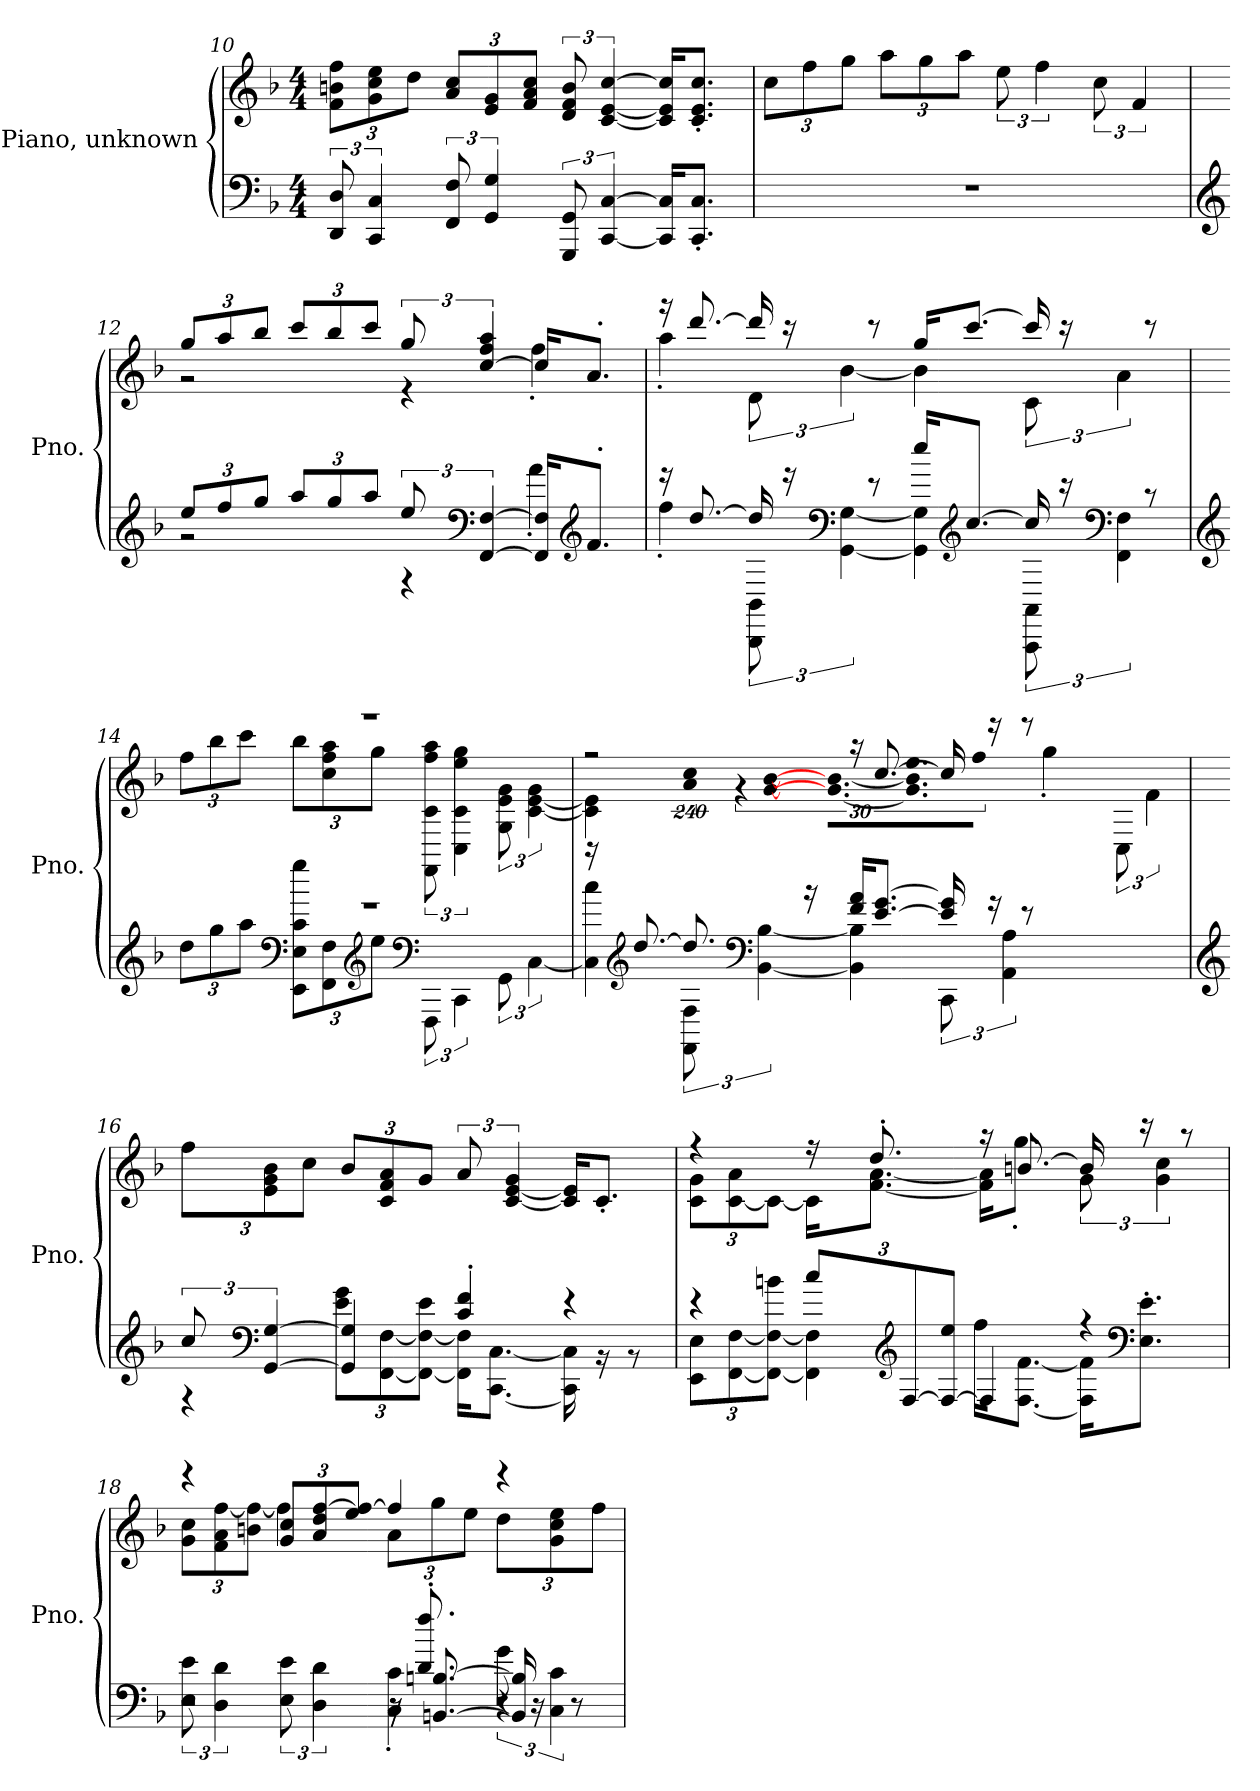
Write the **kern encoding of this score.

**kern	**kern
*part1	*part1
*staff2	*staff1
*I"Piano, unknown	*
*I'Pno.	*
*clefF4	*clefG2
*k[b-]	*k[b-]
*M4/4	*M4/4
*	*Xbrackettup
=10	=10
12DD/ 12D/	12f\ 12bn\ 12ff\L
6CC/ 6C/	12g\ 12cc\ 12ee\
.	12dd\J
12FF/ 12F/	12a/ 12cc/L
6GG/ 6G/	12e/ 12g/
.	12f/ 12a/ 12cc/J
*	*brackettup
12GGG/ 12GG/	12d/ 12f/ 12b/
[6CC/ [6C/	[6c/ [6e/ [6cc/
16CC/] 16C/]KL	16c/] 16e/] 16cc/]KL
8.CC/' 8.C/'J	8.c/' 8.e/' 8.cc/'J
=11	=11
*	*Xbrackettup
1r	12cc\L
.	12ff\
.	12gg\J
.	12aa\L
.	12gg\
.	12aa\J
*	*brackettup
.	12ee\
.	6ff\
.	12cc\
.	6f/
!!LO:LB:g=z
=12	=12
*clefG2	*
*Xbrackettup	*Xbrackettup
*^	*^
12ee/L	2r	12gg/L	2r
12ff/	.	12aa/	.
12gg/J	.	12bb-/J	.
12aa/L	.	12ccc/L	.
12gg/	.	12bb-/	.
12aa/J	.	12ccc/J	.
*brackettup	*	*brackettup	*
12ee/	4r	12gg/	4r
*clefF4	*	*	*
[6FF/ [6F/	.	[6cc/ 6ff/ 6aa/	.
16FF/] 16F/]KL	4a'\	16cc/KL]	4ff'\
*clefG2	*	*	*
8.f'/J	.	8.a'/J	.
=13	=13	=13	=13
16r	4ff'\	16r	4aa'\
[8.dd/	.	[8.ddd/	.
16dd/]	12BBB-\ 12BB-\	16ddd/]	12d\
16r	.	16r	.
*clefF4	*	*	*
.	[6GG\ [6G\	.	[6b-\
8r	.	8r	.
16ee/KL	4GG\] 4G\]	16gg/KL	4b-\]
*clefG2	*	*	*
[8.cc/J	.	[8.ccc/J	.
16cc/]	12AAA\ 12AA\	16ccc/]	12c\
16r	.	16r	.
*clefF4	*	*	*
.	6FF\ 6F\	.	6a\
8r	.	8r	.
!!LO:PB:g=z	!!
=14	=14	=14	=14
*clefG2	*	*	*
*	*Xbrackettup	*	*Xbrackettup
1r	12dd\L	1r	12ff\L
.	12gg\	.	12bb-\
.	12aa\J	.	12ccc\J
*clefF4	*	*	*
.	12EE\ 12E\ 12c\ 12gg\L	.	12bb-\L
.	12FF\ 12F\	.	12cc\ 12ff\ 12aa\
*clefG2	*	*	*
.	12ee\J	.	12gg\J
*clefF4	*	*	*
*	*brackettup	*	*brackettup
.	12FFF\	.	12FF\ 12c\ 12ff\ 12aa\
.	6CC\	.	6C\ 6c\ 6ee\ 6gg\
.	12GG\	.	12G\ 12e\ 12g\
.	[6C\	.	[6c\ [6e\ 6g\
=15	=15	=15	=15
16r	4C\] 4cc\	2r	4c\] 4e\]
*clefG2	*	*	*
[8.dd/	.	.	.
!	!	!	!LO:N:vis=16
8.dd/]	12FF\ 12F\	.	1920%137a\ 1920%137cc\
!	!	!	!LO:N:vis=64
.	.	.	960%17r
*clefF4	*	*	*
.	[6BB-\ [6B-\	.	.
!	!	!	!LO:N:vis=64
.	.	.	[960%17g\ [960%17b-\
.	.	.	1920ryy
!	!	!	!LO:N:vis=32.
.	.	.	1920%103g\_ 1920%103b-\_LLL
!	!	!	!LO:N:vis=32.
.	.	.	1920%103g\] 1920%103b-\] 1920%103ee\
16r	.	.	.
!	!	!	!LO:N:vis=32
.	.	.	640%23ff\JJJ
16f/ 16a/KL	4BB-\] 4B-\]	16r	.
.	.	.	4gg'\
[8.e/ [8.g/J	.	[8.cc/	.
16e/] 16g/]	12CC\	16cc/]	.
.	.	.	12C\
16r	.	16r	.
.	6AA\ 6A\	.	.
.	.	.	6f\
8r	.	8r	.
1920ryy	1920ryy	1920ryy	.
*	*	*v	*v
!!LO:LB:g=z
=16	=16	=16
*clefG2	*	*
*	*	*Xbrackettup
12cc/	4r	12ff\L
*clefF4	*	*
[6GG/ [6G/	.	12e\ 12g\ 12b-\
.	.	12cc\J
*	*Xbrackettup	*
4GG/] 4G/]	12e\ 12g\L	12b-/L
.	[12FF\ [12F\	12c/ 12f/ 12a/
.	12FF\_ 12F\_ 12e\J	12g/J
*	*	*brackettup
4c/' 4f/'	16FF\] 16F\]KL	12a/
.	[8.CC\ [8.C\J	.
.	.	[6c/ [6e/ 6g/
4r	16CC\] 16C\]	16c/] 16e/]KL
.	16r	8.c'/J
.	8r	.
=17	=17	=17
*	*	*^
*	*	*	*Xbrackettup
4r	12EE\ 12E\L	4r	12c\ 12g\L
.	[12FF\ [12F\	.	[12c\ 12a\
.	12FF\_ 12F\_ 12bn\J	.	12c\J_
12cc/L	4FF\] 4F\]	16r	16c\KL]
.	.	8.dd'/	[8.f\ [8.a\J
*clefG2	*	*	*
[12F/	.	.	.
12F/_ 12ee/J	.	.	.
4F/]	16ff\KL	16r	16f\] 16a\]KL
.	[8.F\ [8.f\J	[8.bn/	8.gg'\J
*	*	*	*brackettup
4r	16F\] 16f\]KL	16b/]	12g\
*clefF4	*	*	*
.	8.E\' 8.e\'J	16r	.
.	.	.	6g\ 6cc\
.	.	8r	.
!!LO:LB:g=z	!!
=18	=18	=18	=18
*	*brackettup	*	*Xbrackettup
*	*^	*	*
2r	12E\ 12e\	2r	4r	12g\ 12cc\L
.	6D\ 6d\	.	.	12f\ 12a\ [12ff\
.	.	.	.	12bn\ 12ff\_J
.	12E\ 12e\	.	12g/ 12cc/L	4ff\]
.	6D\ 6d\	.	12a/ 12dd/ [12ff/	.
.	.	.	12ee/ 12ff/_J	.
16r	4C\' 4c\'	16r	4ff/]	12a\L
8.d/' 8.ff/'	.	[8.BBn/ [8.Bn/	.	.
.	.	.	.	12gg\
.	.	.	.	12ee\J
4r	12g\	16BB/] 16B/]	4r	12dd\L
.	.	16r	.	.
.	6C\ 6c\	.	.	12g\ 12cc\ 12ee\
.	.	8r	.	.
.	.	.	.	12ff\J
*v	*v	*v	*	*
*	*v	*v
=	=
*-	*-
